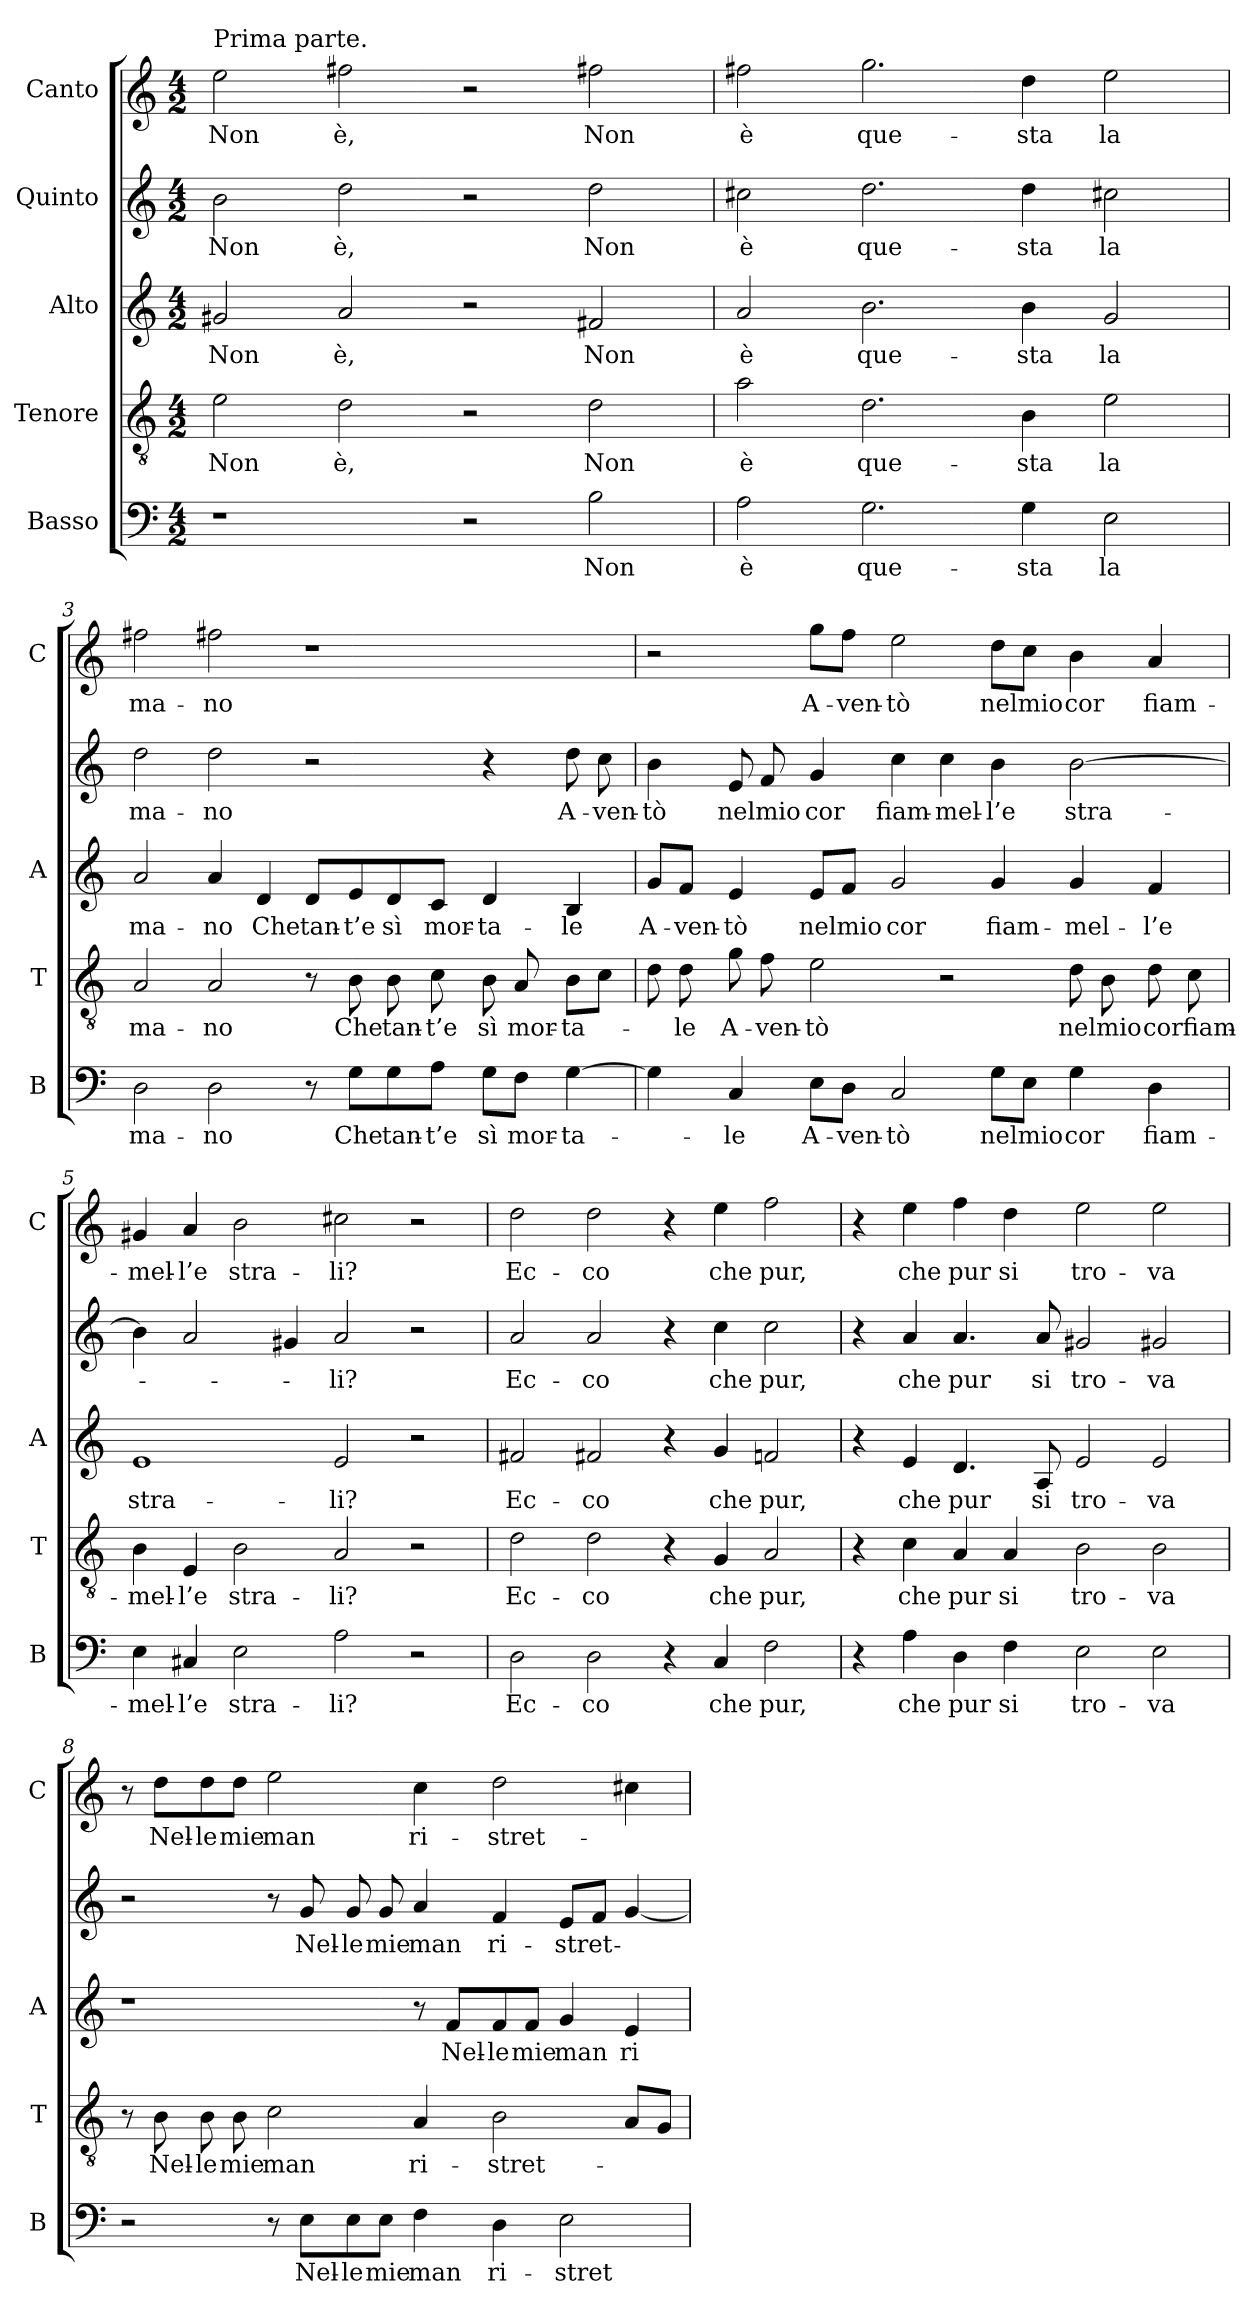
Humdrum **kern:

**kern	**text	**kern	**text	**kern	**text	**kern	**text	**kern	**text
*part5	*part5	*part4	*part4	*part3	*part3	*part2	*part2	*part1	*part1
*staff5	*staff5	*staff4	*staff4	*staff3	*staff3	*staff2	*staff2	*staff1	*staff1
*I"Basso	*	*I"Tenore	*	*I"Alto	*	*I"Quinto	*	*I"Canto	*
*I'B	*	*I'T	*	*I'A	*	*	*	*I'C	*
*clefF4	*	*clefGv2	*	*clefG2	*	*clefG2	*	*clefG2	*
*k[]	*	*k[]	*	*k[]	*	*k[]	*	*k[]	*
*M4/2	*	*M4/2	*	*M4/2	*	*M4/2	*	*M4/2	*
=1	=1	=1	=1	=1	=1	=1	=1	=1	=1
!	!	!	!	!	!	!	!	!LO:TX:a:t=Prima parte.	!
1r	.	2e	Non	2g#X	Non	2b	Non	2ee	Non
.	.	2d	è,	2a	è,	2dd	è,	2ff#X	è,
2r	.	2r	.	2r	.	2r	.	2r	.
2B	Non	2d	Non	2f#X	Non	2dd	Non	2ff#X	Non
=2	=2	=2	=2	=2	=2	=2	=2	=2	=2
2A	è	2a	è	2a	è	2cc#X	è	2ff#X	è
2.G	que-	2.d	que-	2.b	que-	2.dd	que-	2.gg	que-
4G	-sta	4B	-sta	4b	-sta	4dd	-sta	4dd	-sta
2E	la	2e	la	2g	la	2cc#X	la	2ee	la
=3	=3	=3	=3	=3	=3	=3	=3	=3	=3
2D	ma-	2A	ma-	2a	ma-	2dd	ma-	2ff#X	ma-
2D	-no	2A	-no	4a	-no	2dd	-no	2ff#X	-no
.	.	.	.	4d	Che	.	.	.	.
8r	.	8r	.	8d/L	tan-	2r	.	1r	.
8G\L	Che	8B	Che	8e/	-t’e	.	.	.	.
8G\	tan-	8B	tan-	8d/	sì	.	.	.	.
8A\J	-t’e	8c	-t’e	8c/J	mor-	.	.	.	.
8G\L	sì	8B	sì	4d	-ta-	4r	.	.	.
8F\J	mor-	8A	mor-	.	.	.	.	.	.
[4G	-ta-	8BL	-ta-	4B	-le	8dd	A-	.	.
.	.	8cJ	.	.	.	8cc	-ven-	.	.
=4	=4	=4	=4	=4	=4	=4	=4	=4	=4
4G]	.	8d	.	8g/L	A-	4b	-tò	2r	.
.	.	8d	-le	8f/J	-ven-	.	.	.	.
4C	-le	8g	A-	4e	-tò	8e	nel	.	.
.	.	8f	-ven-	.	.	8f	mio	.	.
8E\L	A-	2e	-tò	8e/L	nel	4g	cor	8gg\L	A-
8D\J	-ven-	.	.	8f/J	mio	.	.	8ff\J	-ven-
2C	-tò	.	.	2g	cor	4cc	fiam-	2ee	-tò
.	.	2r	.	.	.	4cc	-mel-	.	.
8G\L	nel	.	.	4g	fiam-	4b	-l’e	8dd\L	nel
8E\J	mio	.	.	.	.	.	.	8cc\J	mio
4G	cor	8d	nel	4g	-mel-	[2b	stra-	4b	cor
.	.	8B	mio	.	.	.	.	.	.
4D	fiam-	8d	cor	4f	-l’e	.	.	4a	fiam-
.	.	8c	fiam-	.	.	.	.	.	.
=5	=5	=5	=5	=5	=5	=5	=5	=5	=5
4E	-mel-	4B	-mel-	1e	stra-	4b]	.	4g#X	-mel-
4C#X	-l’e	4E	-l’e	.	.	2a	.	4a	-l’e
2E	stra-	2B	stra-	.	.	.	.	2b	stra-
.	.	.	.	.	.	4g#X	.	.	.
2A	-li?	2A	-li?	2e	-li?	2a	-li?	2cc#X	-li?
2r	.	2r	.	2r	.	2r	.	2r	.
=6	=6	=6	=6	=6	=6	=6	=6	=6	=6
2D	Ec-	2d	Ec-	2f#X	Ec-	2a	Ec-	2dd	Ec-
2D	-co	2d	-co	2f#X	-co	2a	-co	2dd	-co
4r	.	4r	.	4r	.	4r	.	4r	.
4C	che	4G	che	4g	che	4cc	che	4ee	che
2F	pur,	2A	pur,	2fn	pur,	2cc	pur,	2ff	pur,
=7	=7	=7	=7	=7	=7	=7	=7	=7	=7
4r	.	4r	.	4r	.	4r	.	4r	.
4A	che	4c	che	4e	che	4a	che	4ee	che
4D	pur	4A	pur	4.d	pur	4.a	pur	4ff	pur
4F	si	4A	si	.	.	.	.	4dd	si
.	.	.	.	8A	si	8a	si	.	.
2E	tro-	2B	tro-	2e	tro-	2g#X	tro-	2ee	tro-
2E	-va	2B	-va	2e	-va	2g#X	-va	2ee	-va
=8	=8	=8	=8	=8	=8	=8	=8	=8	=8
2r	.	8r	.	1r	.	2r	.	8r	.
.	.	8B	Nel-	.	.	.	.	8dd\L	Nel-
.	.	8B	-le	.	.	.	.	8dd\	-le
.	.	8B	mie	.	.	.	.	8dd\J	mie
8r	.	2c	man	.	.	8r	.	2ee	man
8E\L	Nel-	.	.	.	.	8g	Nel-	.	.
8E\	-le	.	.	.	.	8g	-le	.	.
8E\J	mie	.	.	.	.	8g	mie	.	.
4F	man	4A	ri-	8r	.	4a	man	4cc	ri-
.	.	.	.	8f/L	Nel-	.	.	.	.
4D	ri-	2B	-stret-	8f/	-le	4f	ri-	2dd	-stret-
.	.	.	.	8f/J	mie	.	.	.	.
2E	-stret-	.	.	4g	man	8eL	-stret-	.	.
.	.	.	.	.	.	8fJ	.	.	.
.	.	8AL	.	4e	ri-	[4g	.	4cc#X	.
.	.	8GJ	.	.	.	.	.	.	.
=	=	=	=	=	=	=	=	=	=
*-	*-	*-	*-	*-	*-	*-	*-	*-	*-
